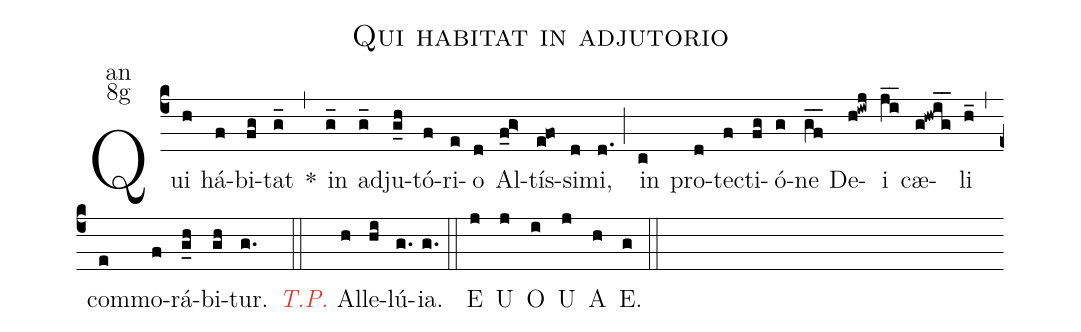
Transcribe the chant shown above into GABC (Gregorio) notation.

name:Qui habitat in adjutorio;
office-part:an;
mode:8g;
%%
(c4) Qui(h) há(f)bi(fg)tat(g_) <sp>*</sp>(,) in(g_) ad(g_)ju(g_h)tó(f)ri(e)o(d) Al(f_g>)tís(e@fo)si(d)mi,(d.) (;) in(c) pro(d)te(f)cti(fg)ó(g)ne(gf__) De(h@iwj)i(ji__) cæ(g@hwig__)li(h_) (,) com(e)mo(f)rá(g_h)bi(gh)tur.(g.) (::) <i><c>T.P.</c></i> Al(h)le(hi)lú(g.){ia}.(g.) (::)
<eu>E(j) U(j) O(i) U(j) A(h) E.(g) </eu>(::)
